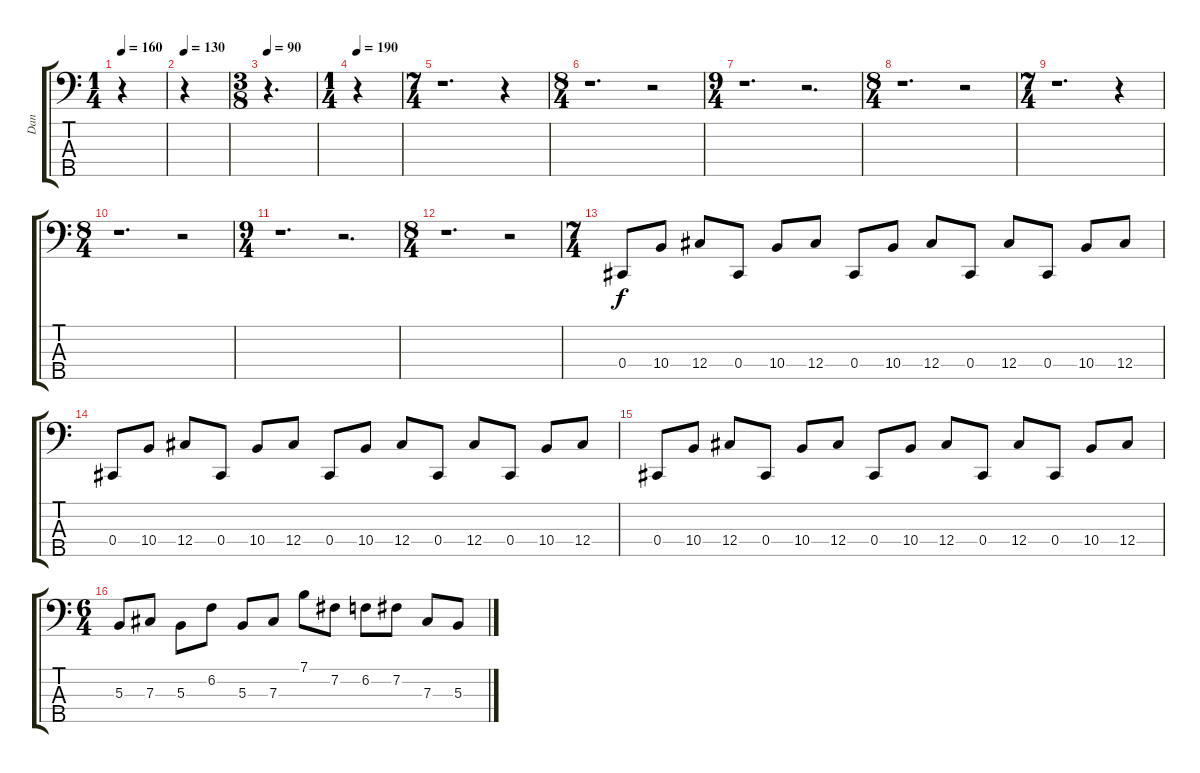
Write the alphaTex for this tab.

\track ("Dan" "Dan") {instrument electricbasspick}
\staff {score tabs}
\tuning (E2 B1 Gb1 Db1 Ab0) {hide}
\ts (1 4)
\tempo 160
\clef f4
\ks c
r.4{dy f} |
\tempo 130
r.4 |
\ts (3 8)
\tempo 90
r.4{d} |
\ts (1 4)
\tempo 190
r.4 |
\ts (7 4)
\section ("" "")
r.1{d} r.4 |
\ts (8 4)
r.1{d} r.2 |
\ts (9 4)
r.1{d} r.2{d} |
\ts (8 4)
r.1{d} r.2 |
\ts (7 4)
r.1{d} r.4 |
\ts (8 4)
r.1{d} r.2 |
\ts (9 4)
r.1{d} r.2{d} |
\ts (8 4)
r.1{d} r.2 |
\ts (7 4)
\section ("" "")
0.4.8 10.4.8 12.4.8 0.4.8 10.4.8 12.4.8 0.4.8 10.4.8 12.4.8 0.4.8 12.4.8 0.4.8 10.4.8 12.4.8 |
0.4.8 10.4.8 12.4.8 0.4.8 10.4.8 12.4.8 0.4.8 10.4.8 12.4.8 0.4.8 12.4.8 0.4.8 10.4.8 12.4.8 |
0.4.8 10.4.8 12.4.8 0.4.8 10.4.8 12.4.8 0.4.8 10.4.8 12.4.8 0.4.8 12.4.8 0.4.8 10.4.8 12.4.8 |
\ts (6 4)
5.3.8 7.3.8 5.3.8 6.2.8 5.3.8 7.3.8 7.1.8 7.2.8 6.2.8 7.2.8 7.3.8 5.3.8
